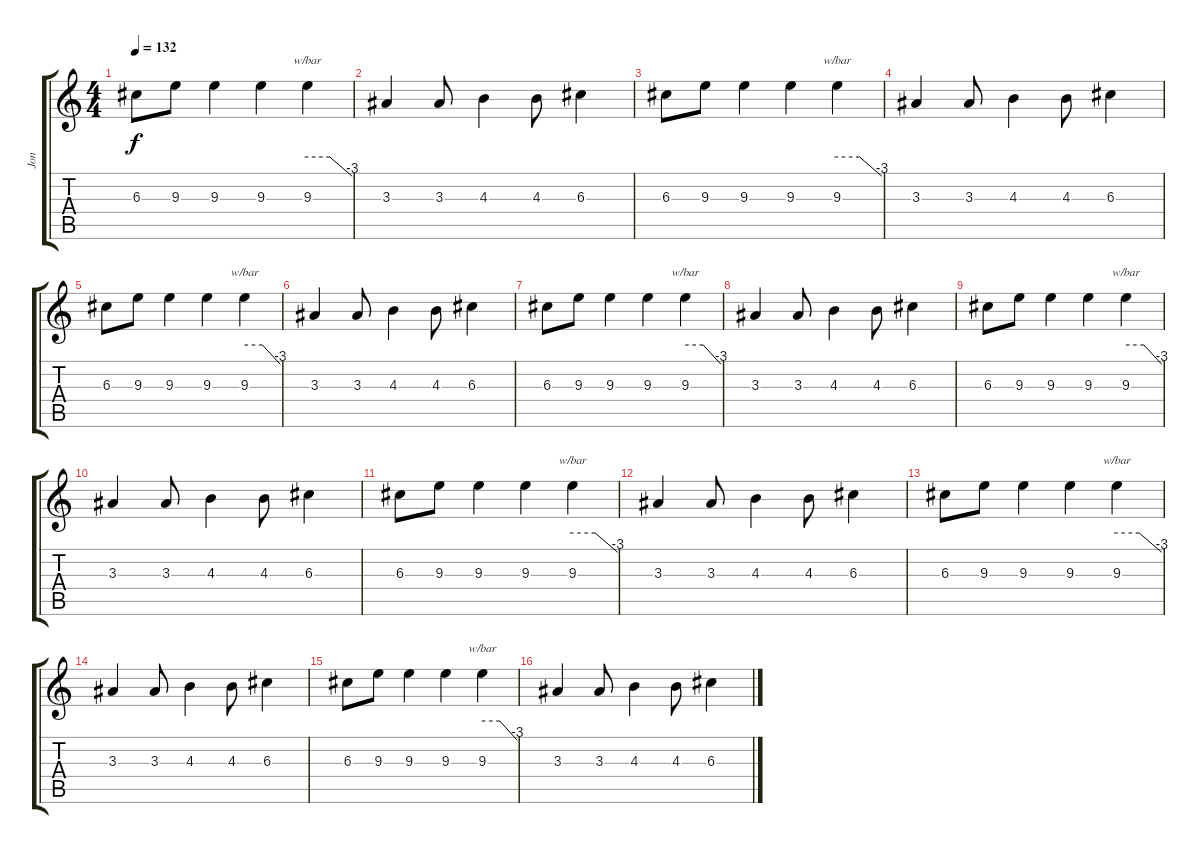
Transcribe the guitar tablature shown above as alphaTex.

\track ("Jon" "Jon") {instrument overdrivenguitar}
\staff {score tabs}
\tuning (Db4 Db4 G3 D3 A2 E2) {hide}
\ts (4 4)
\tempo 132
\clef g2
\ks c
6.3.8{dy f} 9.3.8 9.3.4 9.3.4 9.3.4{tbe (custom default 0 0 30 0 60 -12)} |
3.3.4 3.3.8 4.3.4 4.3.8 6.3.4 |
6.3.8 9.3.8 9.3.4 9.3.4 9.3.4{tbe (custom default 0 0 30 0 60 -12)} |
3.3.4 3.3.8 4.3.4 4.3.8 6.3.4 |
6.3.8 9.3.8 9.3.4 9.3.4 9.3.4{tbe (custom default 0 0 30 0 60 -12)} |
3.3.4 3.3.8 4.3.4 4.3.8 6.3.4 |
6.3.8 9.3.8 9.3.4 9.3.4 9.3.4{tbe (custom default 0 0 30 0 60 -12)} |
3.3.4 3.3.8 4.3.4 4.3.8 6.3.4 |
6.3.8 9.3.8 9.3.4 9.3.4 9.3.4{tbe (custom default 0 0 30 0 60 -12)} |
3.3.4 3.3.8 4.3.4 4.3.8 6.3.4 |
6.3.8 9.3.8 9.3.4 9.3.4 9.3.4{tbe (custom default 0 0 30 0 60 -12)} |
3.3.4 3.3.8 4.3.4 4.3.8 6.3.4 |
6.3.8 9.3.8 9.3.4 9.3.4 9.3.4{tbe (custom default 0 0 30 0 60 -12)} |
3.3.4 3.3.8 4.3.4 4.3.8 6.3.4 |
6.3.8 9.3.8 9.3.4 9.3.4 9.3.4{tbe (custom default 0 0 30 0 60 -12)} |
3.3.4 3.3.8 4.3.4 4.3.8 6.3.4
